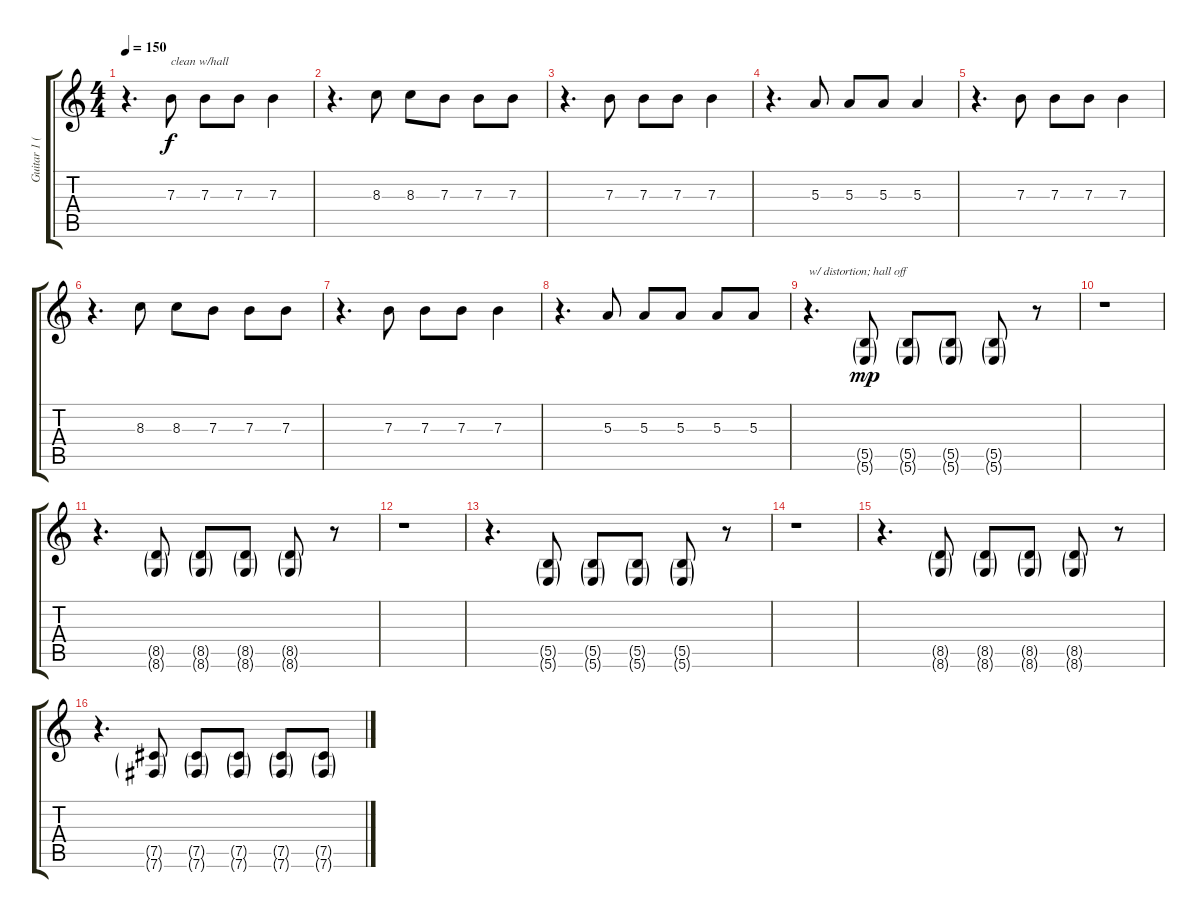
\track ("Guitar 1 (M.Rohringer)" "Guitar 1 (") {instrument distortionguitar}
\staff {score tabs}
\tuning (Db4 Ab3 E3 B2 Gb2 B1) {hide}
\ts (4 4)
\tempo 150
\clef g2
\ks c
r.4{d dy f} 7.3.8{txt "clean w/hall" instrument acousticguitarsteel} 7.3.8 7.3.8 7.3.4 |
r.4{d} 8.3.8{instrument acousticguitarsteel} 8.3.8 7.3.8 7.3.8 7.3.8 |
r.4{d} 7.3.8{instrument acousticguitarsteel} 7.3.8 7.3.8 7.3.4 |
r.4{d} 5.3.8{instrument acousticguitarsteel} 5.3.8 5.3.8 5.3.4 |
r.4{d} 7.3.8{instrument acousticguitarsteel} 7.3.8 7.3.8 7.3.4 |
r.4{d} 8.3.8{instrument acousticguitarsteel} 8.3.8 7.3.8 7.3.8 7.3.8 |
r.4{d} 7.3.8{instrument acousticguitarsteel} 7.3.8 7.3.8 7.3.4 |
r.4{d} 5.3.8{instrument acousticguitarsteel} 5.3.8 5.3.8 5.3.8 5.3.8 |
r.4{d txt "w/ distortion; hall off" instrument distortionguitar} (5.5{g} 5.6{g}).8{dy mp} (5.5{g} 5.6{g}).8 (5.5{g} 5.6{g}).8 (5.5{g} 5.6{g}).8 r.8 |
r.1 |
r.4{d} (8.5{g} 8.6{g}).8 (8.5{g} 8.6{g}).8 (8.5{g} 8.6{g}).8 (8.5{g} 8.6{g}).8 r.8 |
r.1 |
r.4{d} (5.5{g} 5.6{g}).8 (5.5{g} 5.6{g}).8 (5.5{g} 5.6{g}).8 (5.5{g} 5.6{g}).8 r.8 |
r.1 |
r.4{d} (8.5{g} 8.6{g}).8 (8.5{g} 8.6{g}).8 (8.5{g} 8.6{g}).8 (8.5{g} 8.6{g}).8 r.8 |
r.4{d} (7.5{g} 7.6{g}).8 (7.5{g} 7.6{g}).8 (7.5{g} 7.6{g}).8 (7.5{g} 7.6{g}).8 (7.5{g} 7.6{g}).8
